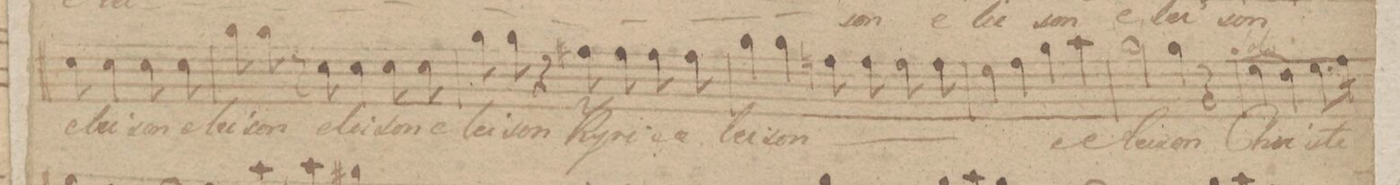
**kern	**text	**dynam
*I"Alto	*	*
*clefC3	*	*
*k[f#c#]	*	*
*met(c)	*	*
*M4/4	*	*
8d\	e-	.
4d\	-lei-	.
8d\	-son	.
8d\	e-	.
=26	=26	=26
8a\	-lei-	.
8a\	-son	.
8r	.	.
8d\	e-	.
4d\	-lei-	.
8d\	-son	.
8d\	e-	.
=27	=27	=27
8a\	-lei-	.
8a\	-son	.
4r	.	.
8g#X\	Ky-	.
8g#\	-ri-	.
8g#\	-e	.
8g#\	e-	.
=28	=28	=28
4a\	-lei-	.
4a\	-son	.
8gn\	{Ky-	.
8g\	-ri-	.
8g\	-e	.
8g\	e-	.
=29	=29	=29
4f#\	-lei-	.
4g\	.	.
4a\	-son}	.
4b\	e-	.
=30	=30	=30
2a\	-lei-	.
4a\	-son	.
4r	.	.
=31	=31	=31
4f#\	Chri-	.
4e\	.	.
8.f#\L	.	.
16g\Jk	.	.
*-	*-	*-
